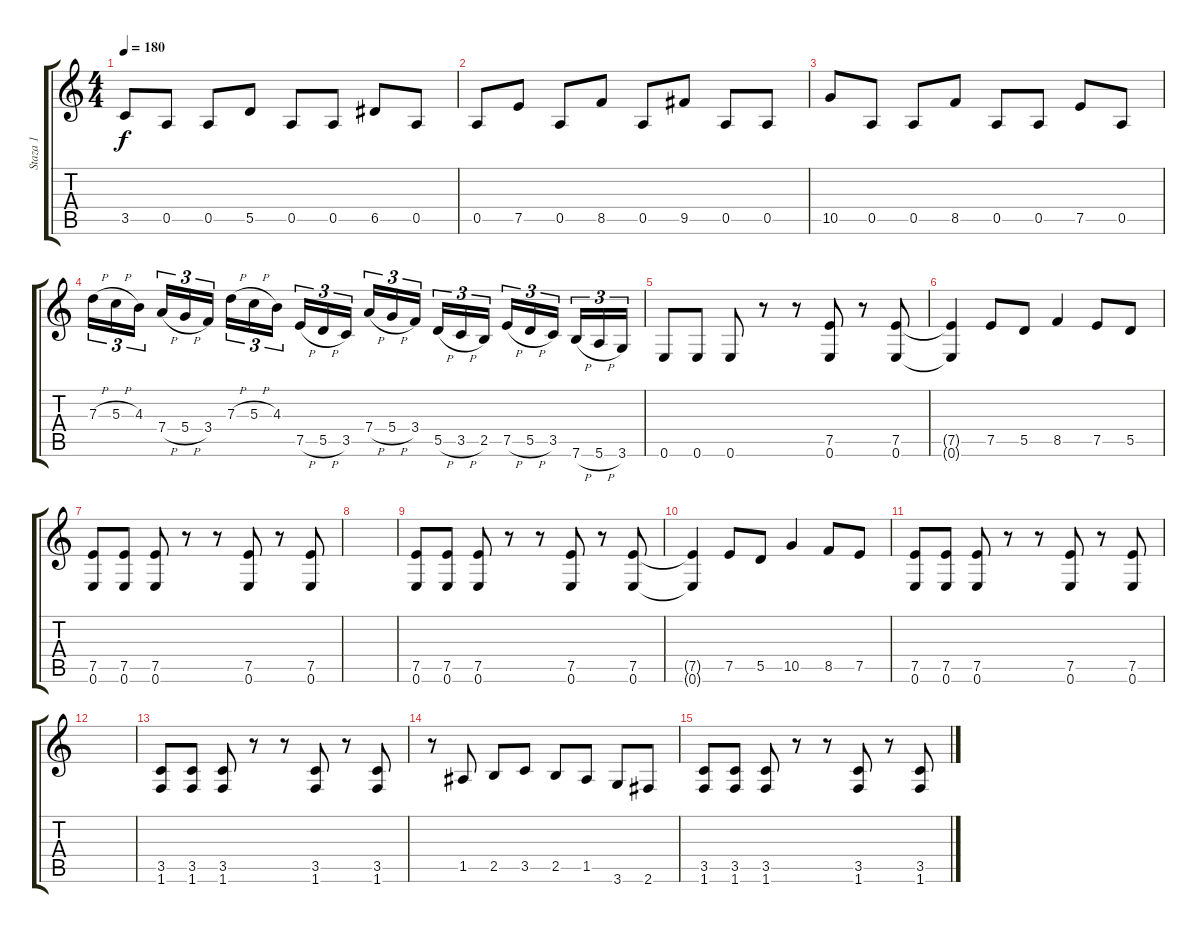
\track ("Staza 1" "Staza 1") {instrument distortionguitar}
\staff {score tabs}
\tuning (E4 B3 G3 D3 A2 E2) {hide}
\ts (4 4)
\tempo 180
\clef g2
\ks c
3.5.8{dy f} 0.5.8 0.5.8 5.5.8 0.5.8 0.5.8 6.5.8 0.5.8 |
0.5.8 7.5.8 0.5.8 8.5.8 0.5.8 9.5.8 0.5.8 0.5.8 |
10.5.8 0.5.8 0.5.8 8.5.8 0.5.8 0.5.8 7.5.8 0.5.8 |
7.3{h}.16{tu (3 2)} 5.3{h}.16{tu (3 2)} 4.3.16{tu (3 2) beam splitsecondary} 7.4{h}.16{tu (3 2)} 5.4{h}.16{tu (3 2)} 3.4.16{tu (3 2)} 7.3{h}.16{tu (3 2)} 5.3{h}.16{tu (3 2)} 4.3.16{tu (3 2) beam splitsecondary} 7.5{h}.16{tu (3 2)} 5.5{h}.16{tu (3 2)} 3.5.16{tu (3 2)} 7.4{h}.16{tu (3 2)} 5.4{h}.16{tu (3 2)} 3.4.16{tu (3 2) beam splitsecondary} 5.5{h}.16{tu (3 2)} 3.5{h}.16{tu (3 2)} 2.5.16{tu (3 2)} 7.5{h}.16{tu (3 2)} 5.5{h}.16{tu (3 2)} 3.5.16{tu (3 2) beam splitsecondary} 7.6{h}.16{tu (3 2)} 5.6{h}.16{tu (3 2)} 3.6.16{tu (3 2)} |
0.6.8 0.6.8 0.6.8 r.8 r.8 (7.5 0.6).8 r.8 (7.5 0.6).8 |
(7.5{t} 0.6{t}).4 7.5.8 5.5.8 8.5.4 7.5.8 5.5.8 |
(7.5 0.6).8 (7.5 0.6).8 (7.5 0.6).8 r.8 r.8 (7.5 0.6).8 r.8 (7.5 0.6).8 |
|
(7.5 0.6).8 (7.5 0.6).8 (7.5 0.6).8 r.8 r.8 (7.5 0.6).8 r.8 (7.5 0.6).8 |
(7.5{t} 0.6{t}).4 7.5.8 5.5.8 10.5.4 8.5.8 7.5.8 |
(7.5 0.6).8 (7.5 0.6).8 (7.5 0.6).8 r.8 r.8 (7.5 0.6).8 r.8 (7.5 0.6).8 |
|
(3.5 1.6).8 (3.5 1.6).8 (3.5 1.6).8 r.8 r.8 (3.5 1.6).8 r.8 (3.5 1.6).8 |
r.8 1.5.8 2.5.8 3.5.8 2.5.8 1.5.8 3.6.8 2.6.8 |
(3.5 1.6).8 (3.5 1.6).8 (3.5 1.6).8 r.8 r.8 (3.5 1.6).8 r.8 (3.5 1.6).8
